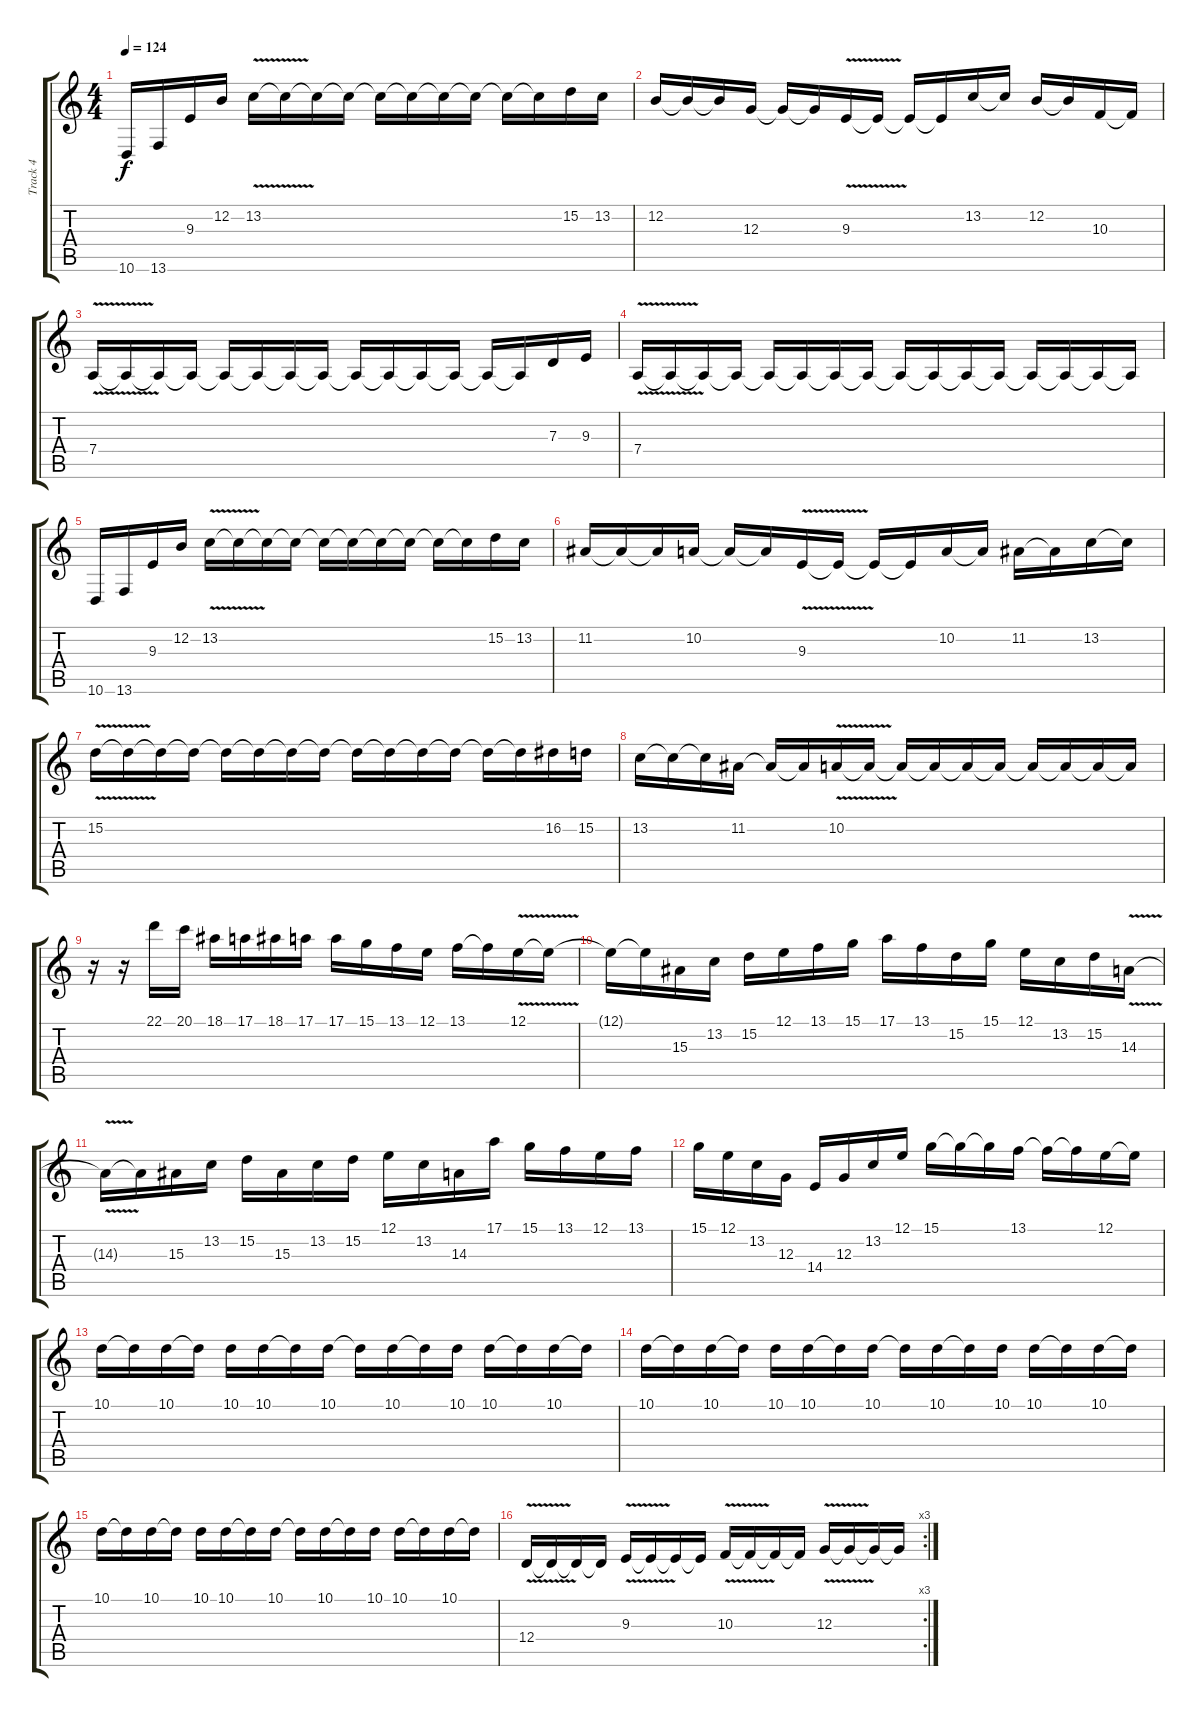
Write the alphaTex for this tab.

\track ("Track 4" "Track 4") {instrument lead5charang bank 2}
\staff {score tabs}
\tuning (E4 B3 G3 D3 A2 E2) {hide}
\ts (4 4)
\tempo 124
\clef g2
\ks c
10.6.16{dy f} 13.6.16 9.3.16 12.2.16 13.2{v}.16 13.2{t}.16 13.2{t}.16 13.2{t}.16 13.2{t}.16 13.2{t}.16 13.2{t}.16 13.2{t}.16 13.2{t}.16 13.2{t}.16 15.2.16 13.2.16 |
12.2.16 12.2{t}.16 12.2{t}.16 12.3.16 12.3{t}.16 12.3{t}.16 9.3{v}.16 9.3{t}.16 9.3{t}.16 9.3{t}.16 13.2.16 13.2{t}.16 12.2.16 12.2{t}.16 10.3.16 10.3{t}.16 |
7.4{v}.16 7.4{t}.16 7.4{t}.16 7.4{t}.16 7.4{t}.16 7.4{t}.16 7.4{t}.16 7.4{t}.16 7.4{t}.16 7.4{t}.16 7.4{t}.16 7.4{t}.16 7.4{t}.16 7.4{t}.16 7.3.16 9.3.16 |
7.4{v}.16 7.4{t}.16 7.4{t}.16 7.4{t}.16 7.4{t}.16 7.4{t}.16 7.4{t}.16 7.4{t}.16 7.4{t}.16 7.4{t}.16 7.4{t}.16 7.4{t}.16 7.4{t}.16 7.4{t}.16 7.4{t}.16 7.4{t}.16 |
10.6.16 13.6.16 9.3.16 12.2.16 13.2{v}.16 13.2{t}.16 13.2{t}.16 13.2{t}.16 13.2{t}.16 13.2{t}.16 13.2{t}.16 13.2{t}.16 13.2{t}.16 13.2{t}.16 15.2.16 13.2.16 |
11.2.16 11.2{t}.16 11.2{t}.16 10.2.16 10.2{t}.16 10.2{t}.16 9.3{v}.16 9.3{t}.16 9.3{t}.16 9.3{t}.16 10.2.16 10.2{t}.16 11.2.16 11.2{t}.16 13.2.16 13.2{t}.16 |
15.2{v}.16 15.2{t}.16 15.2{t}.16 15.2{t}.16 15.2{t}.16 15.2{t}.16 15.2{t}.16 15.2{t}.16 15.2{t}.16 15.2{t}.16 15.2{t}.16 15.2{t}.16 15.2{t}.16 15.2{t}.16 16.2.16 15.2.16 |
13.2.16 13.2{t}.16 13.2{t}.16 11.2.16 11.2{t}.16 11.2{t}.16 10.2{v}.16 10.2{t}.16 10.2{t}.16 10.2{t}.16 10.2{t}.16 10.2{t}.16 10.2{t}.16 10.2{t}.16 10.2{t}.16 10.2{t}.16 |
r.16 r.16 22.1.16 20.1.16 18.1.16 17.1.16 18.1.16 17.1.16 17.1.16 15.1.16 13.1.16 12.1.16 13.1.16 13.1{t}.16 12.1{v}.16 12.1{t}.16 |
12.1{t}.16 12.1{t}.16 15.3.16 13.2.16 15.2.16 12.1.16 13.1.16 15.1.16 17.1.16 13.1.16 15.2.16 15.1.16 12.1.16 13.2.16 15.2.16 14.3{v}.16 |
14.3{t}.16 14.3{t}.16 15.3.16 13.2.16 15.2.16 15.3.16 13.2.16 15.2.16 12.1.16 13.2.16 14.3.16 17.1.16 15.1.16 13.1.16 12.1.16 13.1.16 |
15.1.16 12.1.16 13.2.16 12.3.16 14.4.16 12.3.16 13.2.16 12.1.16 15.1.16 15.1{t}.16 15.1{t}.16 13.1.16 13.1{t}.16 13.1{t}.16 12.1.16 12.1{t}.16 |
10.1.16 10.1{t}.16 10.1.16 10.1{t}.16 10.1.16 10.1.16 10.1{t}.16 10.1.16 10.1{t}.16 10.1.16 10.1{t}.16 10.1.16 10.1.16 10.1{t}.16 10.1.16 10.1{t}.16 |
10.1.16 10.1{t}.16 10.1.16 10.1{t}.16 10.1.16 10.1.16 10.1{t}.16 10.1.16 10.1{t}.16 10.1.16 10.1{t}.16 10.1.16 10.1.16 10.1{t}.16 10.1.16 10.1{t}.16 |
10.1.16 10.1{t}.16 10.1.16 10.1{t}.16 10.1.16 10.1.16 10.1{t}.16 10.1.16 10.1{t}.16 10.1.16 10.1{t}.16 10.1.16 10.1.16 10.1{t}.16 10.1.16 10.1{t}.16 |
\rc 3
12.4{v}.16 12.4{t}.16 12.4{t}.16 12.4{t}.16 9.3{v}.16 9.3{t}.16 9.3{t}.16 9.3{t}.16 10.3{v}.16 10.3{t}.16 10.3{t}.16 10.3{t}.16 12.3{v}.16 12.3{t}.16 12.3{t}.16 12.3{t}.16
